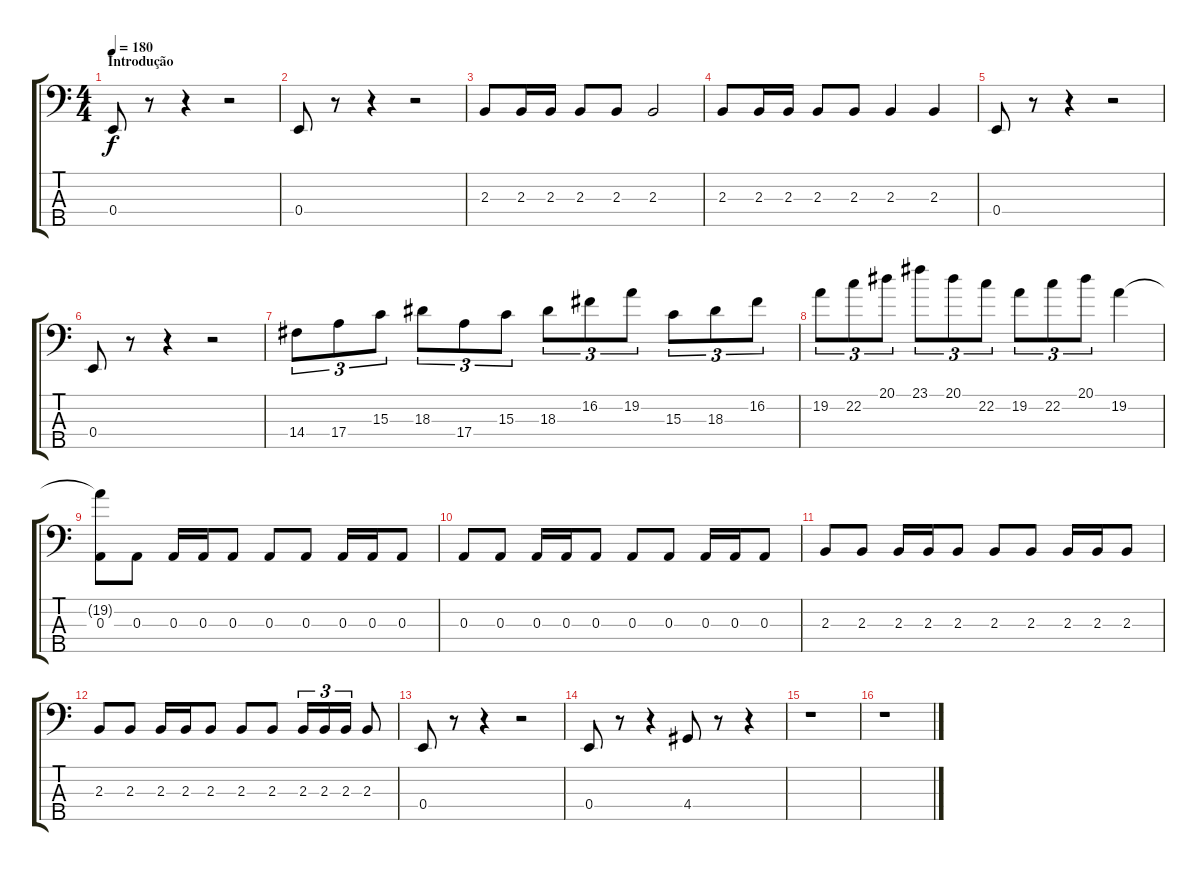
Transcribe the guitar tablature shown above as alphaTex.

\track "" {instrument electricbassfinger}
\staff {score tabs}
\tuning (G2 D2 A1 E1 B0) {hide}
\ts (4 4)
\section ("" "Introdução")
\tempo 180
\clef f4
\ks c
0.4.8{dy f instrument electricbassfinger} r.8 r.4 r.2 |
0.4.8 r.8 r.4 r.2 |
2.3.8 2.3.16 2.3.16 2.3.8 2.3.8 2.3.2 |
2.3.8 2.3.16 2.3.16 2.3.8 2.3.8 2.3.4 2.3.4 |
0.4.8 r.8 r.4 r.2 |
0.4.8 r.8 r.4 r.2 |
14.4.8{tu (3 2)} 17.4.8{tu (3 2)} 15.3.8{tu (3 2)} 18.3.8{tu (3 2)} 17.4.8{tu (3 2)} 15.3.8{tu (3 2)} 18.3.8{tu (3 2)} 16.2.8{tu (3 2)} 19.2.8{tu (3 2)} 15.3.8{tu (3 2)} 18.3.8{tu (3 2)} 16.2.8{tu (3 2)} |
19.2.8{tu (3 2)} 22.2.8{tu (3 2)} 20.1.8{tu (3 2)} 23.1.8{tu (3 2)} 20.1.8{tu (3 2)} 22.2.8{tu (3 2)} 19.2.8{tu (3 2)} 22.2.8{tu (3 2)} 20.1.8{tu (3 2)} 19.2.4 |
(19.2{t} 0.3).8 0.3.8 0.3.16 0.3.16 0.3.8 0.3.8 0.3.8 0.3.16 0.3.16 0.3.8 |
0.3.8 0.3.8 0.3.16 0.3.16 0.3.8 0.3.8 0.3.8 0.3.16 0.3.16 0.3.8 |
2.3.8 2.3.8 2.3.16 2.3.16 2.3.8 2.3.8 2.3.8 2.3.16 2.3.16 2.3.8 |
2.3.8 2.3.8 2.3.16 2.3.16 2.3.8 2.3.8 2.3.8 2.3.16{tu (3 2)} 2.3.16{tu (3 2)} 2.3.16{tu (3 2)} 2.3.8 |
0.4.8 r.8 r.4 r.2 |
0.4.8 r.8 r.4 4.4.8 r.8 r.4 |
r.1 |
r.1
